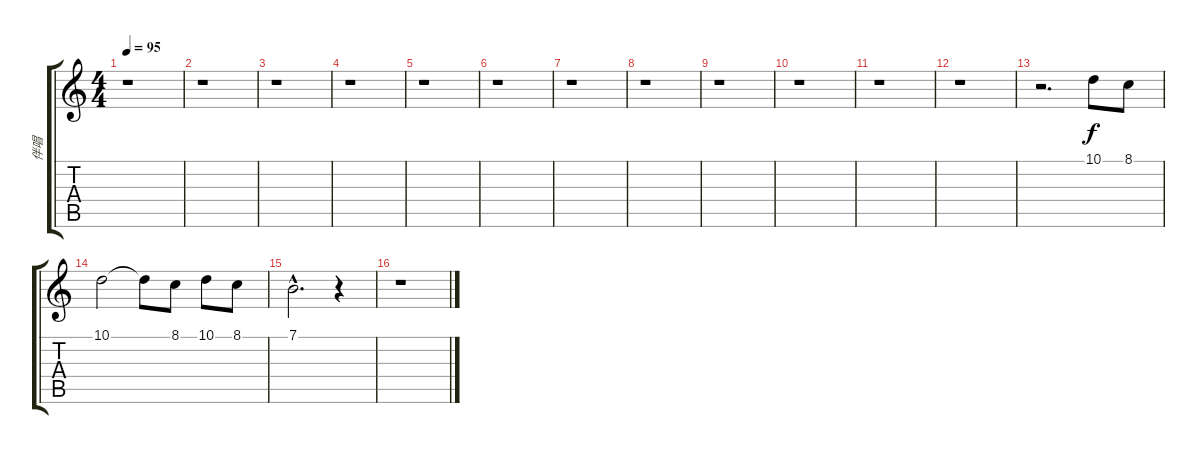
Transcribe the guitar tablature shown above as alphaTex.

\track ("伴唱" "伴唱") {instrument choiraahs}
\staff {score tabs}
\tuning (E4 B3 G3 D3 A2 E2) {hide}
\ts (4 4)
\tempo 95
\clef g2
\ks c
r.1{dy f} |
r.1 |
r.1 |
r.1 |
r.1 |
r.1 |
r.1 |
r.1 |
r.1 |
r.1 |
r.1 |
r.1 |
r.2{d} 10.1.8 8.1.8 |
10.1.2 10.1{t}.8 8.1.8 10.1.8 8.1.8 |
7.1{hac}.2{d} r.4 |
r.1
